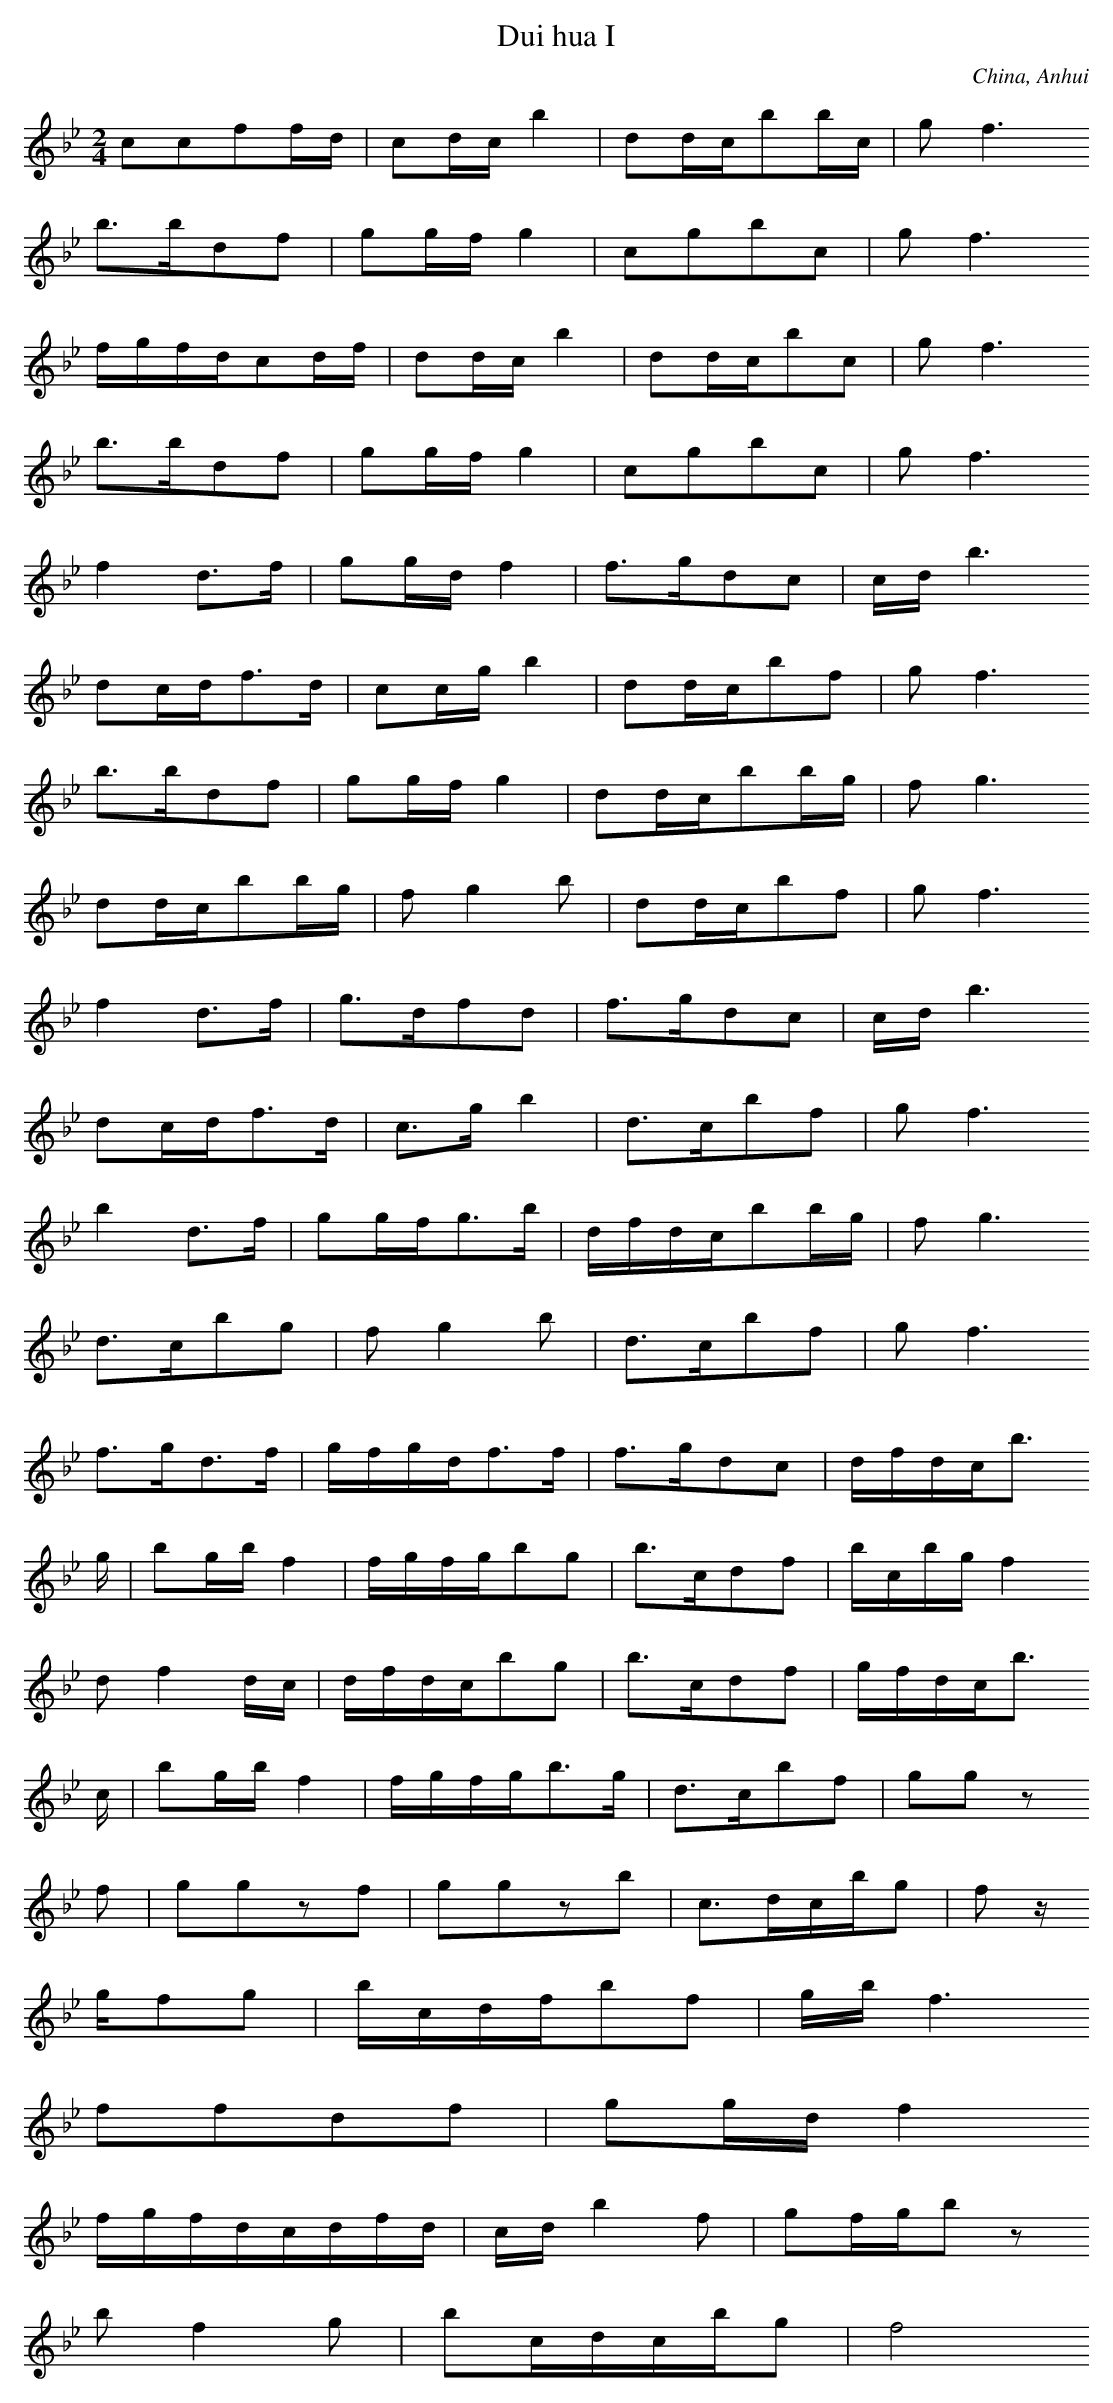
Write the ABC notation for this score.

X:1
T: Dui hua I
O: China, Anhui
M: 2/4
L: 1/16
K: Bb
c2c2f2fd | c2dcb4 | d2dcb2bc | g2f6
b3bd2f2 | g2gfg4 | c2g2b2c2 | g2f6
fgfdc2df | d2dcb4 | d2dcb2c2 | g2f6
b3bd2f2 | g2gfg4 | c2g2b2c2 | g2f6
f4d3f | g2gdf4 | f3gd2c2 | cdb6
d2cdf3d | c2cgb4 | d2dcb2f2 | g2f6
b3bd2f2 | g2gfg4 | d2dcb2bg | f2g6
d2dcb2bg | f2g4b2 | d2dcb2f2 | g2f6
f4d3f | g3df2d2 | f3gd2c2 | cdb6
d2cdf3d | c3gb4 | d3cb2f2 | g2f6
b4d3f | g2gfg3b | dfdcb2bg | f2g6
d3cb2g2 | f2g4b2 | d3cb2f2 | g2f6
f3gd3f | gfgdf3f | f3gd2c2 | dfdcb3
g | b2gbf4 | fgfgb2g2 | b3cd2f2 | bcbgf4
d2f4dc | dfdcb2g2 | b3cd2f2 | gfdcb3
c | b2gbf4 | fgfgb3g | d3cb2f2 | g2g2z2
f2 | g2g2z2f2 | g2g2z2b2 | c3dcbg2 | f2z
gf2g2 | bcdfb2f2 | gbf6
f2f2d2f2 | g2gdf4
fgfdcdfd | cdb4f2 | g2fgb2z2
b2f4g2 | b2cdcbg2 | f8
